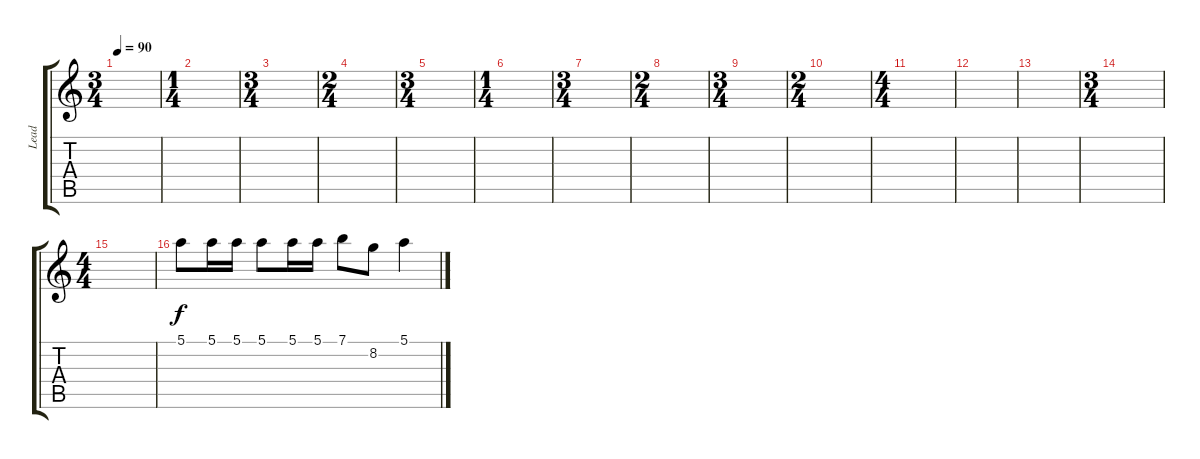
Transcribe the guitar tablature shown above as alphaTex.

\track ("Lead" "Lead") {instrument distortionguitar}
\staff {score tabs}
\tuning (E4 B3 G3 D3 A2 E2) {hide}
\ts (3 4)
\tempo 90
\clef g2
\ks c
|
\ts (1 4)
|
\ts (3 4)
|
\ts (2 4)
|
\ts (3 4)
|
\ts (1 4)
|
\ts (3 4)
|
\ts (2 4)
|
\ts (3 4)
|
\ts (2 4)
|
\ts (4 4)
|
|
|
\ts (3 4)
|
\ts (4 4)
|
5.1.8 5.1.16 5.1.16 5.1.8 5.1.16 5.1.16 7.1.8 8.2.8 5.1.4
